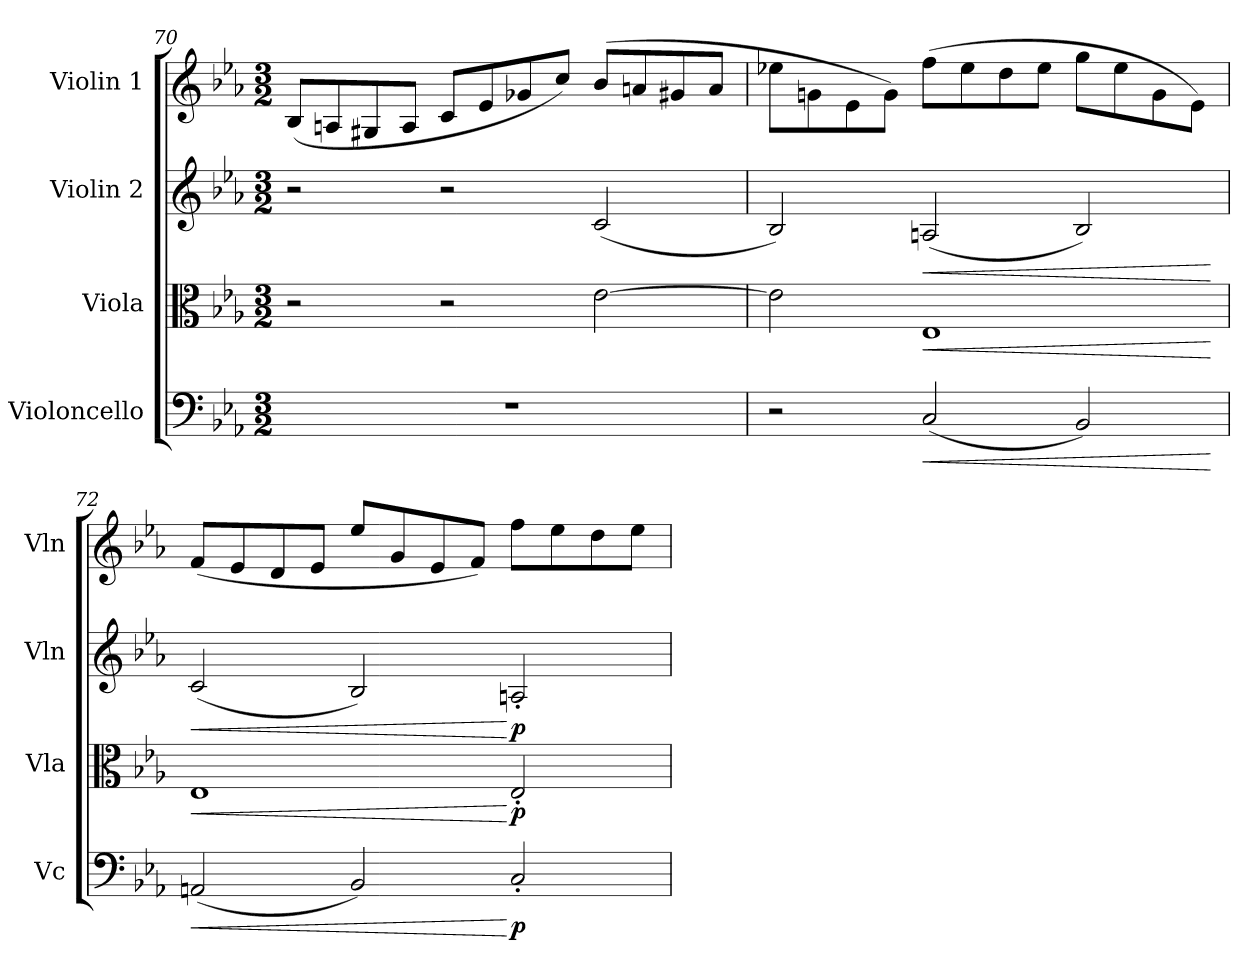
**kern	**dynam	**kern	**dynam	**kern	**dynam	**kern
*part4	*part4	*part3	*part3	*part2	*part2	*part1
*staff4	*staff4	*staff3	*staff3	*staff2	*staff2	*staff1
*I"Violoncello	*	*I"Viola	*	*I"Violin 2	*	*I"Violin 1
*I'Vc	*	*I'Vla	*	*I'Vln	*	*I'Vln
!!LO:LB:g=z
*clefF4	*	*clefC3	*	*clefG2	*	*clefG2
*k[b-e-a-]	*	*k[b-e-a-]	*	*k[b-e-a-]	*	*k[b-e-a-]
*M3/2	*	*M3/2	*	*M3/2	*	*M3/2
=70	=70	=70	=70	=70	=70	=70
1.r	.	2r	.	2r	.	(8B-/L
.	.	.	.	.	.	8An/
.	.	.	.	.	.	8G#X/
.	.	.	.	.	.	8A/J
.	.	2r	.	2r	.	8c/L
.	.	.	.	.	.	8e-/
.	.	.	.	.	.	8g-X/
.	.	.	.	.	.	8cc/J)
.	.	[2e-\	.	(2c/	.	(>8b-/L
.	.	.	.	.	.	8an/
.	.	.	.	.	.	8g#X/
.	.	.	.	.	.	8a/J
=71	=71	=71	=71	=71	=71	=71
2r	.	2e-\]	.	2B-/)	.	8ee-X\L
.	.	.	.	.	.	8gn\
.	.	.	.	.	.	8e-\
.	.	.	.	.	.	8g\J)
!	!LO:HP:b	!	!LO:HP:b	!	!LO:HP:b	!
(2C/	<	1E-	<	(2An/	<	(8ff\L
.	.	.	.	.	.	8ee-\
.	.	.	.	.	.	8dd\
.	.	.	.	.	.	8ee-\J
2BB-/)	.	.	.	2B-/)	.	8gg\L
.	.	.	.	.	.	8ee-\
.	.	.	.	.	.	8g\
.	.	.	.	.	.	8e-\J)
.	[	.	[	.	[	.
!!LO:LB:g=z
=72	=72	=72	=72	=72	=72	=72
!	!LO:HP:b	!	!LO:HP:b	!	!LO:HP:b	!
(2AAn/	<	1E-	<	(2c/	<	(8f/L
.	.	.	.	.	.	8e-/
.	.	.	.	.	.	8d/
.	.	.	.	.	.	8e-/J
2BB-/)	.	.	.	2B-/)	.	8ee-/L
.	.	.	.	.	.	8g/
.	.	.	.	.	.	8e-/
.	.	.	.	.	.	8f/J)
!	!LO:DY:n=1:b	!	!LO:DY:n=1:b	!	!LO:DY:n=1:b	!
2C'/	[ p	2E-'/	[ p	2An'/	[ p	8ff\L
.	.	.	.	.	.	8ee-\
.	.	.	.	.	.	8dd\
.	.	.	.	.	.	8ee-\J
=	=	=	=	=	=	=
*-	*-	*-	*-	*-	*-	*-
